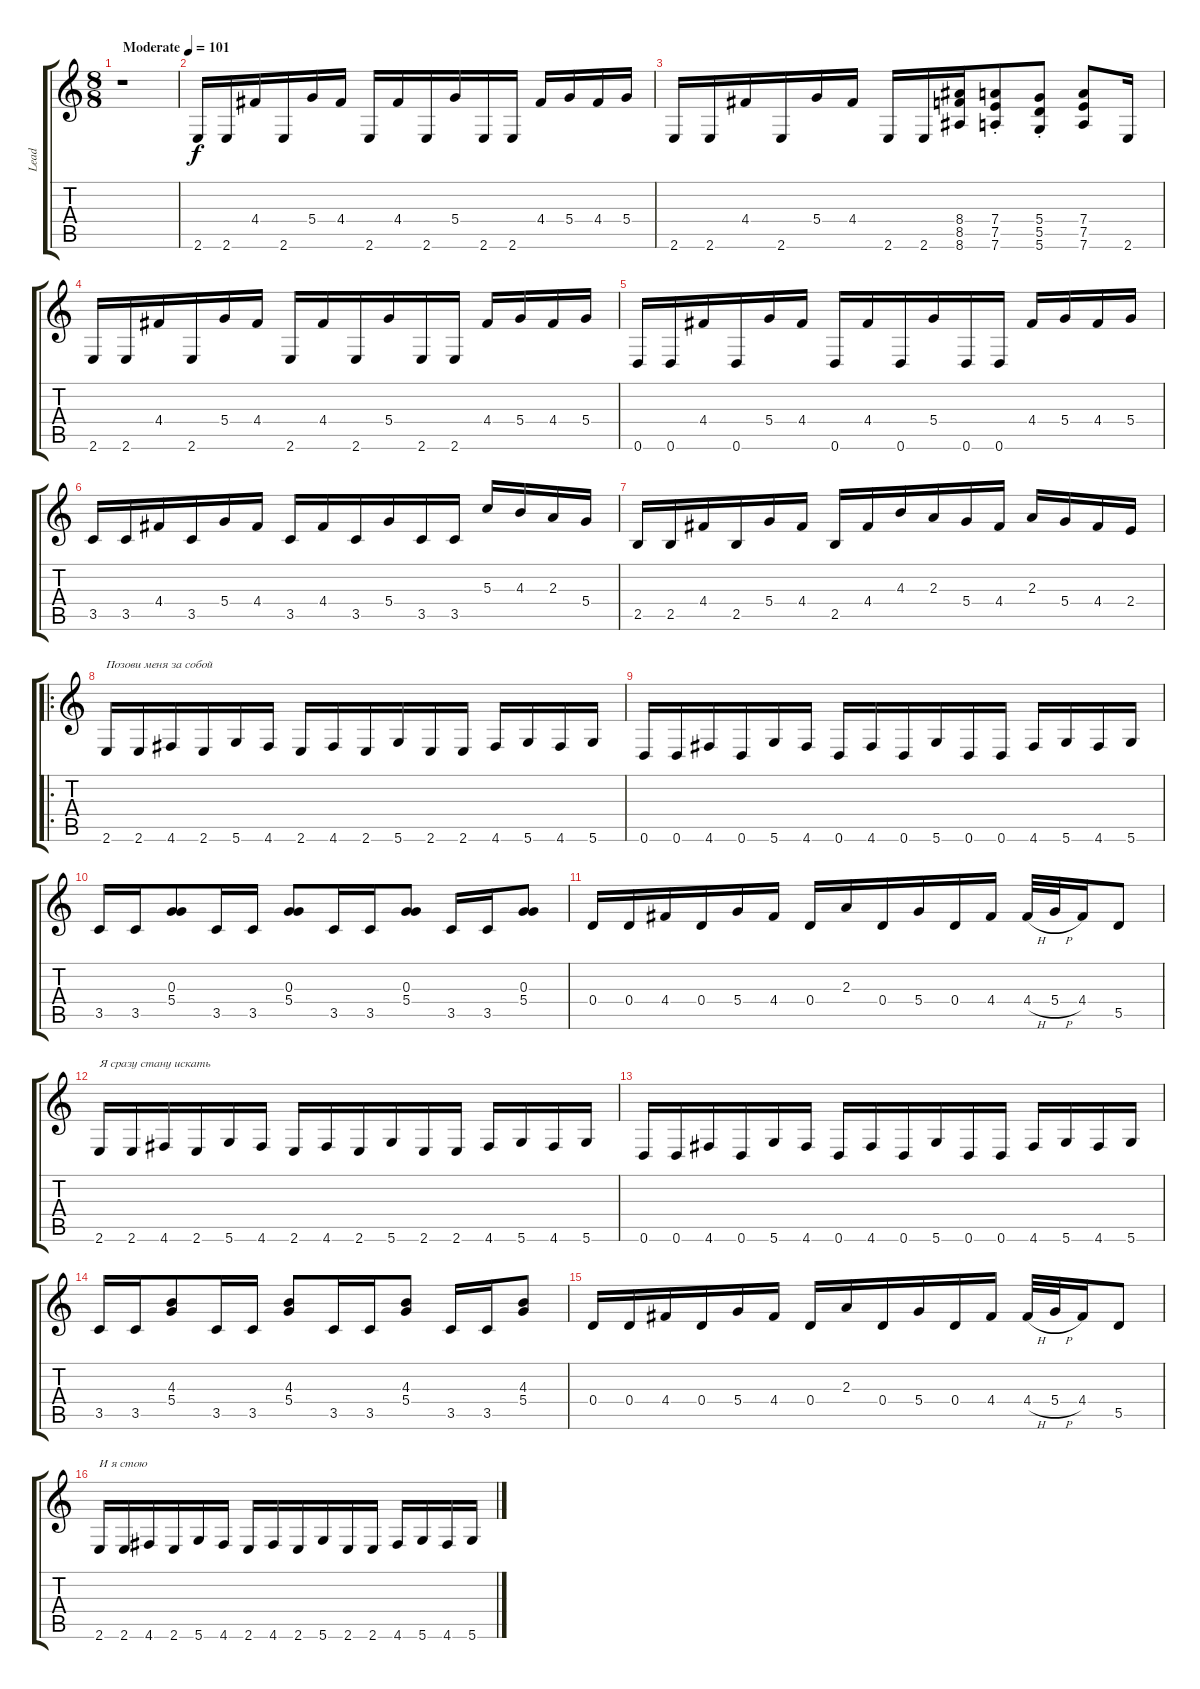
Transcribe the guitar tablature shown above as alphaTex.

\track ("Lead" "Lead") {instrument overdrivenguitar}
\staff {score tabs}
\tuning (E4 B3 G3 D3 A2 D2) {hide}
\ts (8 8)
\tempo (101 "Moderate")
\clef g2
\ks c
r.1{dy f instrument overdrivenguitar} |
2.6.16 2.6.16 4.4.16 2.6.16 5.4.16 4.4.16 2.6.16 4.4.16 2.6.16 5.4.16 2.6.16 2.6.16 4.4.16 5.4.16 4.4.16 5.4.16 |
2.6.16 2.6.16 4.4.16 2.6.16 5.4.16 4.4.16 2.6.16 2.6.16 (8.4 8.5 8.6).16 (7.4{st} 7.5{st} 7.6{st}).8 (5.4{st} 5.5{st} 5.6{st}).8 (7.4 7.5 7.6).8 2.6.16 |
2.6.16 2.6.16 4.4.16 2.6.16 5.4.16 4.4.16 2.6.16 4.4.16 2.6.16 5.4.16 2.6.16 2.6.16 4.4.16 5.4.16 4.4.16 5.4.16 |
0.6.16 0.6.16 4.4.16 0.6.16 5.4.16 4.4.16 0.6.16 4.4.16 0.6.16 5.4.16 0.6.16 0.6.16 4.4.16 5.4.16 4.4.16 5.4.16 |
3.5.16 3.5.16 4.4.16 3.5.16 5.4.16 4.4.16 3.5.16 4.4.16 3.5.16 5.4.16 3.5.16 3.5.16 5.3.16 4.3.16 2.3.16 5.4.16 |
2.5.16 2.5.16 4.4.16 2.5.16 5.4.16 4.4.16 2.5.16 4.4.16 4.3.16 2.3.16 5.4.16 4.4.16 2.3.16 5.4.16 4.4.16 2.4.16 |
\ro
2.6.16{txt "Позови меня за собой"} 2.6.16 4.6.16 2.6.16 5.6.16 4.6.16 2.6.16 4.6.16 2.6.16 5.6.16 2.6.16 2.6.16 4.6.16 5.6.16 4.6.16 5.6.16 |
0.6.16 0.6.16 4.6.16 0.6.16 5.6.16 4.6.16 0.6.16 4.6.16 0.6.16 5.6.16 0.6.16 0.6.16 4.6.16 5.6.16 4.6.16 5.6.16 |
3.5.16 3.5.16 (0.3 5.4).8 3.5.16 3.5.16 (0.3 5.4).8 3.5.16 3.5.16 (0.3 5.4).8 3.5.16 3.5.16 (0.3 5.4).8 |
0.4.16 0.4.16 4.4.16 0.4.16 5.4.16 4.4.16 0.4.16 2.3.16 0.4.16 5.4.16 0.4.16 4.4.16 4.4{h}.32 5.4{h}.32 4.4.16 5.5.8 |
2.6.16{txt "Я сразу стану искать"} 2.6.16 4.6.16 2.6.16 5.6.16 4.6.16 2.6.16 4.6.16 2.6.16 5.6.16 2.6.16 2.6.16 4.6.16 5.6.16 4.6.16 5.6.16 |
0.6.16 0.6.16 4.6.16 0.6.16 5.6.16 4.6.16 0.6.16 4.6.16 0.6.16 5.6.16 0.6.16 0.6.16 4.6.16 5.6.16 4.6.16 5.6.16 |
3.5.16 3.5.16 (4.3 5.4).8 3.5.16 3.5.16 (4.3 5.4).8 3.5.16 3.5.16 (4.3 5.4).8 3.5.16 3.5.16 (4.3 5.4).8 |
0.4.16 0.4.16 4.4.16 0.4.16 5.4.16 4.4.16 0.4.16 2.3.16 0.4.16 5.4.16 0.4.16 4.4.16 4.4{h}.32 5.4{h}.32 4.4.16 5.5.8 |
2.6.16{txt "И я стою"} 2.6.16 4.6.16 2.6.16 5.6.16 4.6.16 2.6.16 4.6.16 2.6.16 5.6.16 2.6.16 2.6.16 4.6.16 5.6.16 4.6.16 5.6.16
